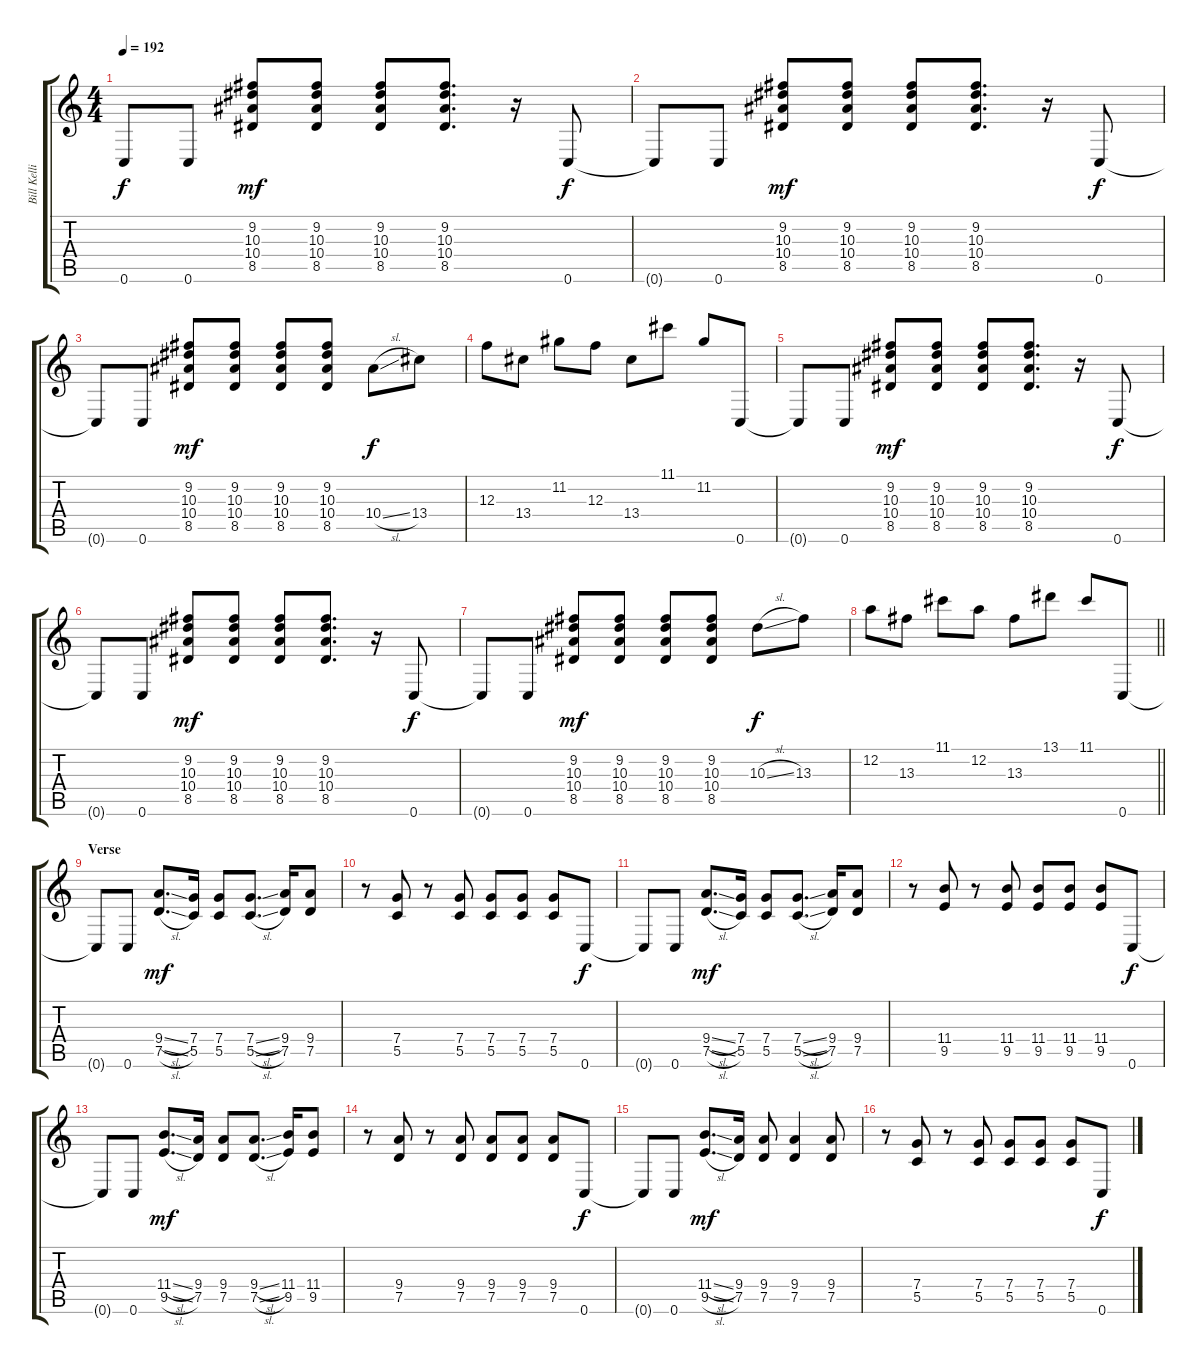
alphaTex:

\track ("Bill Kelliher - Guitar" "Bill Kelli") {instrument distortionguitar}
\staff {score tabs}
\tuning (D4 A3 F3 C3 G2 C2) {hide}
\ts (4 4)
\tempo 192
\clef g2
\ks c
0.6{t}.8{dy f} 0.6.8 (9.2 10.3 10.4 8.5).8{dy mf} (9.2 10.3 10.4 8.5).8 (9.2 10.3 10.4 8.5).8 (9.2 10.3 10.4 8.5).8{d} r.16 0.6.8{dy f} |
0.6{t}.8 0.6.8 (9.2 10.3 10.4 8.5).8{dy mf} (9.2 10.3 10.4 8.5).8 (9.2 10.3 10.4 8.5).8 (9.2 10.3 10.4 8.5).8{d} r.16 0.6.8{dy f} |
0.6{t}.8 0.6.8 (9.2 10.3 10.4 8.5).8{dy mf} (9.2 10.3 10.4 8.5).8 (9.2 10.3 10.4 8.5).8 (9.2 10.3 10.4 8.5).8 10.4{sl}.8{dy f} 13.4.8 |
12.3.8 13.4.8 11.2.8 12.3.8 13.4.8 11.1.8 11.2.8 0.6.8 |
0.6{t}.8 0.6.8 (9.2 10.3 10.4 8.5).8{dy mf} (9.2 10.3 10.4 8.5).8 (9.2 10.3 10.4 8.5).8 (9.2 10.3 10.4 8.5).8{d} r.16 0.6.8{dy f} |
0.6{t}.8 0.6.8 (9.2 10.3 10.4 8.5).8{dy mf} (9.2 10.3 10.4 8.5).8 (9.2 10.3 10.4 8.5).8 (9.2 10.3 10.4 8.5).8{d} r.16 0.6.8{dy f} |
0.6{t}.8 0.6.8 (9.2 10.3 10.4 8.5).8{dy mf} (9.2 10.3 10.4 8.5).8 (9.2 10.3 10.4 8.5).8 (9.2 10.3 10.4 8.5).8 10.3{sl}.8{dy f} 13.3.8 |
\barLineRight lightlight
12.2.8 13.3.8 11.1.8 12.2.8 13.3.8 13.1.8 11.1.8 0.6.8 |
\section ("" "Verse")
0.6{t}.8 0.6.8 (9.4{sl} 7.5{sl}).8{d dy mf} (7.4 5.5).16 (7.4 5.5).8 (7.4{sl} 5.5{sl}).8{d} (9.4 7.5).16 (9.4 7.5).8 |
r.8 (7.4 5.5).8 r.8 (7.4 5.5).8 (7.4 5.5).8 (7.4 5.5).8 (7.4 5.5).8 0.6.8{dy f} |
0.6{t}.8 0.6.8 (9.4{sl} 7.5{sl}).8{d dy mf} (7.4 5.5).16 (7.4 5.5).8 (7.4{sl} 5.5{sl}).8{d} (9.4 7.5).16 (9.4 7.5).8 |
r.8 (11.4 9.5).8 r.8 (11.4 9.5).8 (11.4 9.5).8 (11.4 9.5).8 (11.4 9.5).8 0.6.8{dy f} |
0.6{t}.8 0.6.8 (11.4{sl} 9.5{sl}).8{d dy mf} (9.4 7.5).16 (9.4 7.5).8 (9.4{sl} 7.5{sl}).8{d} (11.4 9.5).16 (11.4 9.5).8 |
r.8 (9.4 7.5).8 r.8 (9.4 7.5).8 (9.4 7.5).8 (9.4 7.5).8 (9.4 7.5).8 0.6.8{dy f} |
0.6{t}.8 0.6.8 (11.4{sl} 9.5{sl}).8{d dy mf} (9.4 7.5).16 (9.4 7.5).8 (9.4 7.5).4 (9.4 7.5).8 |
r.8 (7.4 5.5).8 r.8 (7.4 5.5).8 (7.4 5.5).8 (7.4 5.5).8 (7.4 5.5).8 0.6.8{dy f}
